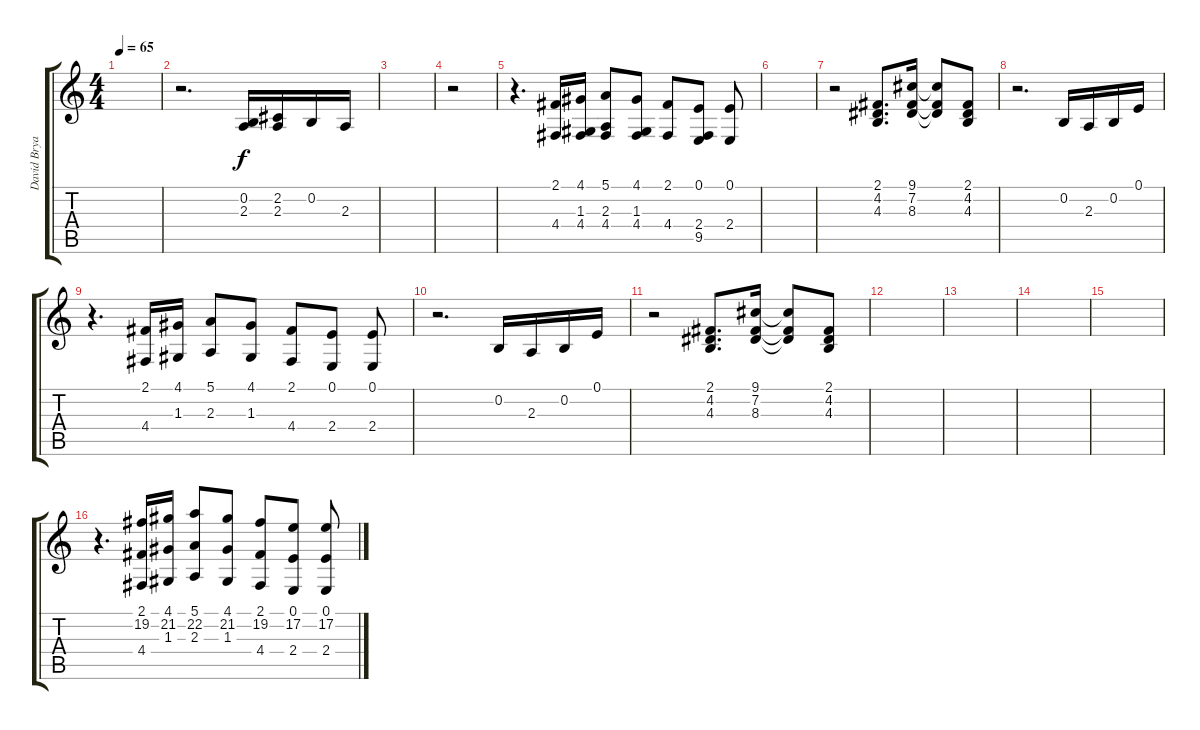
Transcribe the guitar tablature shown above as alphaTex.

\track ("David Bryan - 2" "David Brya") {instrument acousticgrandpiano}
\staff {score tabs}
\tuning (E4 B3 G3 D3 A2 E2) {hide}
\ts (4 4)
\tempo 65
\clef g2
\ks c
|
r.2{d} (0.2 2.3).16 (2.2 2.3).16 0.2.16 2.3.16 |
|
r.2 |
r.4{d} (2.1 4.4).16 (4.1 1.3 4.4).16 (5.1 2.3 4.4).8 (4.1 1.3 4.4).8 (2.1 4.4).8 (0.1 2.4 9.5).8 (0.1 2.4).8 |
|
r.2 (2.1 4.2 4.3).8{d} (9.1 7.2 8.3).16 (9.1{t} 7.2{t} 8.3{t}).8 (2.1 4.2 4.3).8 |
r.2{d} 0.2.16 2.3.16 0.2.16 0.1.16 |
r.4{d} (2.1 4.4).16 (4.1 1.3).16 (5.1 2.3).8 (4.1 1.3).8 (2.1 4.4).8 (0.1 2.4).8 (0.1 2.4).8 |
r.2{d} 0.2.16 2.3.16 0.2.16 0.1.16 |
r.2 (2.1 4.2 4.3).8{d} (9.1 7.2 8.3).16 (9.1{t} 7.2{t} 8.3{t}).8 (2.1 4.2 4.3).8 |
|
|
|
|
r.4{d} (2.1 19.2 4.4).16 (4.1 21.2 1.3).16 (5.1 22.2 2.3).8 (4.1 21.2 1.3).8 (2.1 19.2 4.4).8 (0.1 17.2 2.4).8 (0.1 17.2 2.4).8
